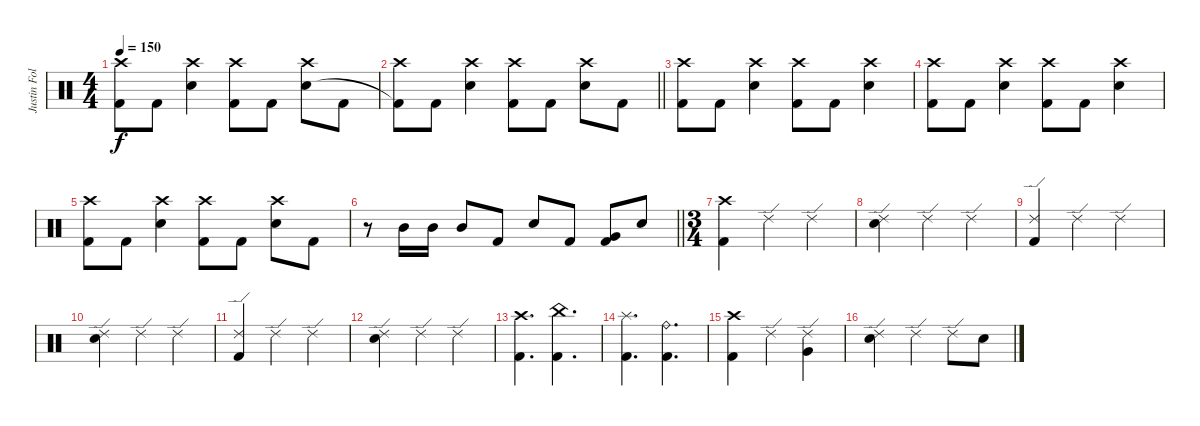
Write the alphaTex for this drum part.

\track ("Justin Foley" "Justin Fol") {instrument percussion}
\staff {score}
\articulation defaults
\ts (4 4)
\tempo 150
\clef neutral
\ks c
("Crash high (hit)" "Kick (hit) 2").8{dy f} "Kick (hit) 2".8 ("Crash high (hit)" "Snare (hit) 2").4 ("Crash high (hit)" "Kick (hit) 2").8 "Kick (hit) 2".8 ("Crash high (hit)" "Snare (hit) 2").8 "Kick (hit) 2".8 |
\barLineRight lightlight
("Crash high (hit)" "Kick (hit) 2"{t}).8 "Kick (hit) 2".8 ("Crash high (hit)" "Snare (hit) 2").4 ("Crash high (hit)" "Kick (hit) 2").8 "Kick (hit) 2".8 ("Crash high (hit)" "Snare (hit) 2").8 "Kick (hit) 2".8 |
("Crash high (hit)" "Kick (hit) 2").8 "Kick (hit) 2".8 ("Crash high (hit)" "Snare (hit) 2").4 ("Crash high (hit)" "Kick (hit) 2").8 "Kick (hit) 2".8 ("Crash high (hit)" "Snare (hit) 2").4 |
("Crash high (hit)" "Kick (hit) 2").8 "Kick (hit) 2".8 ("Crash high (hit)" "Snare (hit) 2").4 ("Crash high (hit)" "Kick (hit) 2").8 "Kick (hit) 2".8 ("Crash high (hit)" "Snare (hit) 2").4 |
("Crash high (hit)" "Kick (hit) 2").8 "Kick (hit) 2".8 ("Crash high (hit)" "Snare (hit) 2").4 ("Crash high (hit)" "Kick (hit) 2").8 "Kick (hit) 2".8 ("Crash high (hit)" "Snare (hit) 2").8 "Kick (hit) 2".8 |
\barLineRight lightlight
r.8 "Mid Tom (hit)".16 "Mid Tom (hit)".16 "Mid Tom (hit)".8 "Kick (hit) 2".8 "Snare (hit) 2".8 "Kick (hit) 2".8 ("Very Low Tom (hit)" "Kick (hit) 2").8 "Snare (hit) 2".8 |
\ts (3 4)
("Crash high (hit)" "Kick (hit) 2").4 "Ride (edge) 2".4 "Ride (edge) 2".4 |
("Ride (edge) 2" "Snare (hit) 2").4 "Ride (edge) 2".4 "Ride (edge) 2".4 |
("Ride (edge) 2" "Kick (hit) 2").4 "Ride (edge) 2".4 "Ride (edge) 2".4 |
("Ride (edge) 2" "Snare (hit) 2").4 "Ride (edge) 2".4 "Ride (edge) 2".4 |
("Ride (edge) 2" "Kick (hit) 2").4 "Ride (edge) 2".4 "Ride (edge) 2".4 |
("Ride (edge) 2" "Snare (hit) 2").4 "Ride (edge) 2".4 "Ride (edge) 2".4 |
("Crash high (hit)" "Kick (hit) 2").4{d} ("China (hit)" "Kick (hit) 2").4{d} |
("Splash (hit)" "Kick (hit) 2").4{d} ("Ride (bell)" "Kick (hit) 2").4{d} |
("Crash high (hit)" "Kick (hit) 2").4 "Ride (edge) 2".4 ("Ride (edge) 2" "Very Low Tom (hit)").4 |
("Ride (edge) 2" "Snare (hit) 2").4 "Ride (edge) 2".4 "Ride (edge) 2".8 "Snare (hit) 2".8
